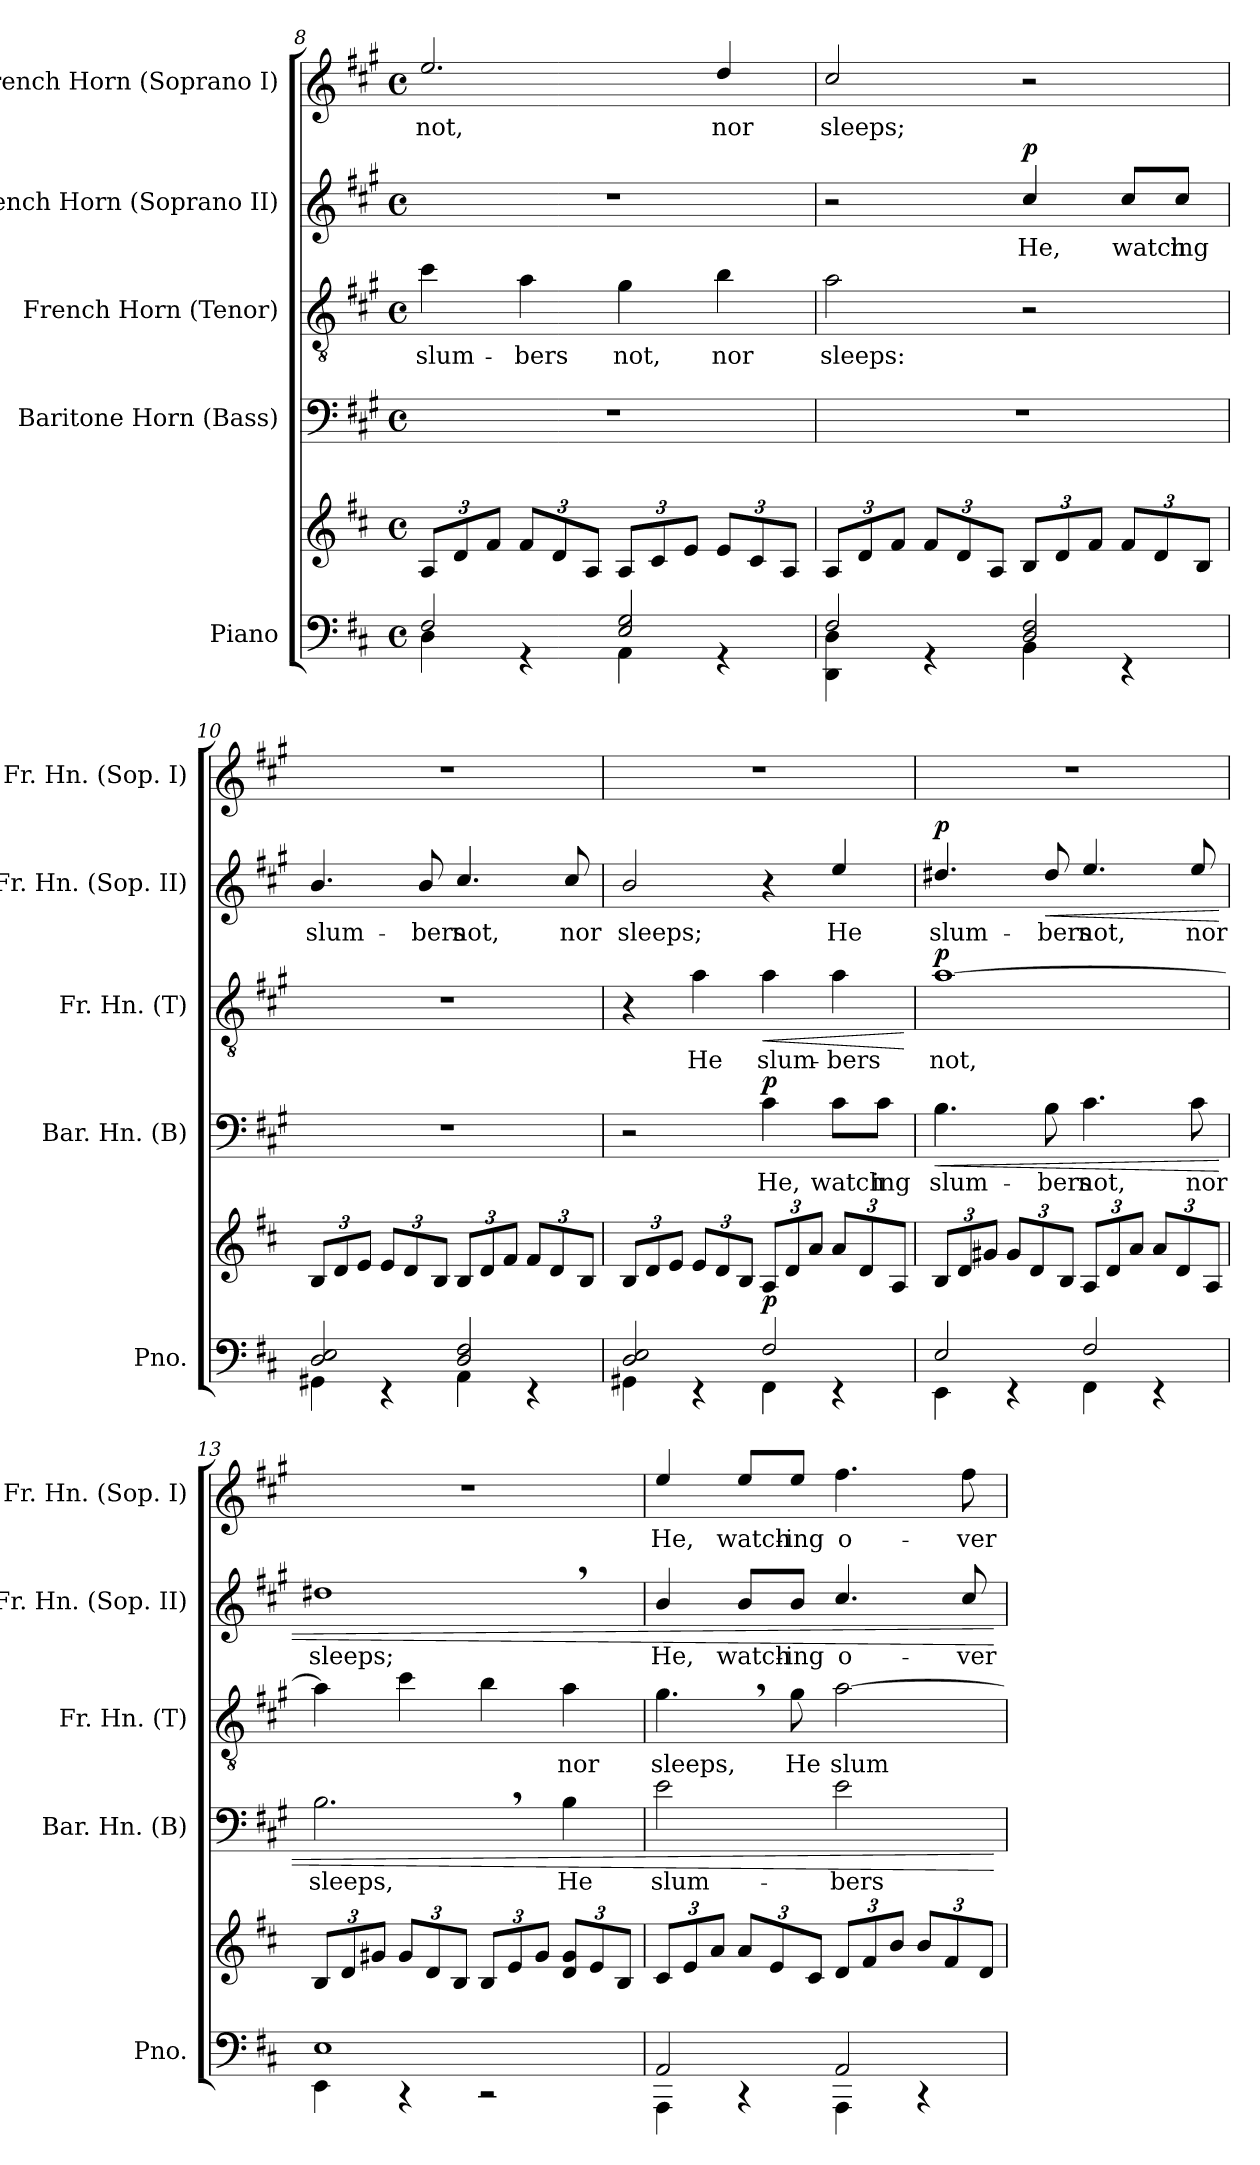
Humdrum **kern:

**kern	**kern	**dynam	**kern	**text	**dynam	**kern	**text	**dynam	**kern	**text	**dynam	**kern	**text
*part5	*part5	*part5	*part4	*part4	*part4	*part3	*part3	*part3	*part2	*part2	*part2	*part1	*part1
*staff6	*staff5	*staff5/6	*staff4	*staff4	*staff4	*staff3	*staff3	*staff3	*staff2	*staff2	*staff2	*staff1	*staff1
*I"Piano	*	*	*I"Baritone Horn (Bass)	*	*	*I"French Horn (Tenor)	*	*	*I"French Horn (Soprano II)	*	*	*I"French Horn (Soprano I)	*
*I'Pno.	*	*	*I'Bar. Hn. (B)	*	*	*I'Fr. Hn. (T)	*	*	*I'Fr. Hn. (Sop. II)	*	*	*I'Fr. Hn. (Sop. I)	*
!!LO:PB:g=z
*clefF4	*clefG2	*	*clefF4	*	*	*clefGv2	*	*	*clefG2	*	*	*clefG2	*
*	*	*	*ITrd4c7	*	*	*ITrd4c7	*	*	*ITrd4c7	*	*	*ITrd4c7	*
*k[f#c#]	*k[f#c#]	*	*k[f#c#]	*	*	*k[f#c#]	*	*	*k[f#c#]	*	*	*k[f#c#]	*
*M4/4	*M4/4	*	*M4/4	*	*	*M4/4	*	*	*M4/4	*	*	*M4/4	*
*met(c)	*met(c)	*	*met(c)	*	*	*met(c)	*	*	*met(c)	*	*	*met(c)	*
=8	=8	=8	=8	=8	=8	=8	=8	=8	=8	=8	=8	=8	=8
*^	*	*	*	*	*	*	*	*	*	*	*	*	*
*	*	*Xbrackettup	*	*	*	*	*	*	*	*	*	*	*	*
!	!	!	!	!	!	!	!	!LO:LY:b	!	!	!	!	!	!LO:LY:b
2F#/	4D\	12A/L	.	1r	.	.	4f#\	slum-	.	1r	.	.	2.a/	not,
.	.	12d/	.	.	.	.	.	.	.	.	.	.	.	.
.	.	12f#/J	.	.	.	.	.	.	.	.	.	.	.	.
!	!	!	!	!	!	!	!	!LO:LY:b	!	!	!	!	!	!
.	4r	12f#/L	.	.	.	.	4d\	-bers	.	.	.	.	.	.
.	.	12d/	.	.	.	.	.	.	.	.	.	.	.	.
.	.	12A/J	.	.	.	.	.	.	.	.	.	.	.	.
!	!	!	!	!	!	!	!	!LO:LY:b	!	!	!	!	!	!
2E/ 2G/	4AA\	12A/L	.	.	.	.	4c#\	not,	.	.	.	.	.	.
.	.	12c#/	.	.	.	.	.	.	.	.	.	.	.	.
.	.	12e/J	.	.	.	.	.	.	.	.	.	.	.	.
!	!	!	!	!	!	!	!	!LO:LY:b	!	!	!	!	!	!LO:LY:b
.	4r	12e/L	.	.	.	.	4e\	nor	.	.	.	.	4g/	nor
.	.	12c#/	.	.	.	.	.	.	.	.	.	.	.	.
.	.	12A/J	.	.	.	.	.	.	.	.	.	.	.	.
=9	=9	=9	=9	=9	=9	=9	=9	=9	=9	=9	=9	=9	=9	=9
!	!	!	!	!	!	!	!	!LO:LY:b	!	!	!	!	!	!LO:LY:b
2F#/	4DD\ 4D\	12A/L	.	1r	.	.	2d\	sleeps:	.	2r	.	.	2f#/	sleeps;
.	.	12d/	.	.	.	.	.	.	.	.	.	.	.	.
.	.	12f#/J	.	.	.	.	.	.	.	.	.	.	.	.
.	4r	12f#/L	.	.	.	.	.	.	.	.	.	.	.	.
.	.	12d/	.	.	.	.	.	.	.	.	.	.	.	.
.	.	12A/J	.	.	.	.	.	.	.	.	.	.	.	.
!	!	!	!	!	!	!	!	!	!	!	!LO:LY:b	!LO:DY:a	!	!
2D/ 2F#/	4BB\	12B/L	.	.	.	.	2r	.	.	4f#/	He,	p	2r	.
.	.	12d/	.	.	.	.	.	.	.	.	.	.	.	.
.	.	12f#/J	.	.	.	.	.	.	.	.	.	.	.	.
!	!	!	!	!	!	!	!	!	!	!	!LO:LY:b	!	!	!
.	4r	12f#/L	.	.	.	.	.	.	.	8f#/L	watch-	.	.	.
.	.	12d/	.	.	.	.	.	.	.	.	.	.	.	.
!	!	!	!	!	!	!	!	!	!	!	!LO:LY:b	!	!	!
.	.	.	.	.	.	.	.	.	.	8f#/J	-ing	.	.	.
.	.	12B/J	.	.	.	.	.	.	.	.	.	.	.	.
=10	=10	=10	=10	=10	=10	=10	=10	=10	=10	=10	=10	=10	=10	=10
!	!	!	!	!	!	!	!	!	!	!	!LO:LY:b	!	!	!
2D/ 2E/	4GG#X\	12B/L	.	1r	.	.	1r	.	.	4.e/	slum-	.	1r	.
.	.	12d/	.	.	.	.	.	.	.	.	.	.	.	.
.	.	12e/J	.	.	.	.	.	.	.	.	.	.	.	.
.	4r	12e/L	.	.	.	.	.	.	.	.	.	.	.	.
.	.	12d/	.	.	.	.	.	.	.	.	.	.	.	.
!	!	!	!	!	!	!	!	!	!	!	!LO:LY:b	!	!	!
.	.	.	.	.	.	.	.	.	.	8e/	-bers	.	.	.
.	.	12B/J	.	.	.	.	.	.	.	.	.	.	.	.
!	!	!	!	!	!	!	!	!	!	!	!LO:LY:b	!	!	!
2D/ 2F#/	4AA\	12B/L	.	.	.	.	.	.	.	4.f#/	not,	.	.	.
.	.	12d/	.	.	.	.	.	.	.	.	.	.	.	.
.	.	12f#/J	.	.	.	.	.	.	.	.	.	.	.	.
.	4r	12f#/L	.	.	.	.	.	.	.	.	.	.	.	.
.	.	12d/	.	.	.	.	.	.	.	.	.	.	.	.
!	!	!	!	!	!	!	!	!	!	!	!LO:LY:b	!	!	!
.	.	.	.	.	.	.	.	.	.	8f#/	nor	.	.	.
.	.	12B/J	.	.	.	.	.	.	.	.	.	.	.	.
=11	=11	=11	=11	=11	=11	=11	=11	=11	=11	=11	=11	=11	=11	=11
!	!	!	!	!	!	!	!	!	!	!	!LO:LY:b	!	!	!
2D/ 2E/	4GG#X\	12B/L	.	2r	.	.	4r	.	.	2e/	sleeps;	.	1r	.
.	.	12d/	.	.	.	.	.	.	.	.	.	.	.	.
.	.	12e/J	.	.	.	.	.	.	.	.	.	.	.	.
!	!	!	!	!	!	!	!	!LO:LY:b	!	!	!	!	!	!
.	4r	12e/L	.	.	.	.	4d\	He	.	.	.	.	.	.
.	.	12d/	.	.	.	.	.	.	.	.	.	.	.	.
.	.	12B/J	.	.	.	.	.	.	.	.	.	.	.	.
!	!	!	!LO:DY:b	!	!LO:LY:b	!LO:DY:a	!	!LO:LY:b	!LO:HP:b	!	!	!	!	!
2F#/	4FF#\	12A/L	p	4F#\	He,	p	4d\	slum-	<	4r	.	.	.	.
.	.	12d/	.	.	.	.	.	.	.	.	.	.	.	.
.	.	12a/J	.	.	.	.	.	.	.	.	.	.	.	.
!	!	!	!	!	!LO:LY:b	!	!	!LO:LY:b	!	!	!LO:LY:b	!	!	!
.	4r	12a/L	.	8F#\L	watch-	.	4d\	-bers	.	4a/	He	.	.	.
.	.	12d/	.	.	.	.	.	.	.	.	.	.	.	.
!	!	!	!	!	!LO:LY:b	!	!	!	!	!	!	!	!	!
.	.	.	.	8F#\J	-ing	.	.	.	.	.	.	.	.	.
.	.	12A/J	.	.	.	.	.	.	.	.	.	.	.	.
*v	*v	*	*	*	*	*	*	*	*	*	*	*	*	*
.	.	.	.	.	.	.	.	[	.	.	.	.	.
!!LO:LB:g=z
=12	=12	=12	=12	=12	=12	=12	=12	=12	=12	=12	=12	=12	=12
*^	*	*	*	*	*	*	*	*	*	*	*	*	*
!	!	!	!	!	!LO:LY:b	!LO:HP:b	!	!LO:LY:b	!LO:DY:b	!	!LO:LY:b	!LO:DY:a	!	!
2E/	4EE\	12B/L	.	4.E\	slum-	<	[1d	not,	p	4.g#X/	slum-	p	1r	.
.	.	12d/	.	.	.	.	.	.	.	.	.	.	.	.
.	.	12g#X/J	.	.	.	.	.	.	.	.	.	.	.	.
.	4r	12g#/L	.	.	.	.	.	.	.	.	.	.	.	.
.	.	12d/	.	.	.	.	.	.	.	.	.	.	.	.
!	!	!	!	!	!LO:LY:b	!	!	!	!	!	!LO:LY:b	!LO:HP:b	!	!
.	.	.	.	8E\	-bers	.	.	.	.	8g#/	-bers	<	.	.
.	.	12B/J	.	.	.	.	.	.	.	.	.	.	.	.
!	!	!	!	!	!LO:LY:b	!	!	!	!	!	!LO:LY:b	!	!	!
2F#/	4FF#\	12A/L	.	4.F#\	not,	.	.	.	.	4.a/	not,	.	.	.
.	.	12d/	.	.	.	.	.	.	.	.	.	.	.	.
.	.	12a/J	.	.	.	.	.	.	.	.	.	.	.	.
.	4r	12a/L	.	.	.	.	.	.	.	.	.	.	.	.
.	.	12d/	.	.	.	.	.	.	.	.	.	.	.	.
!	!	!	!	!	!LO:LY:b	!	!	!	!	!	!LO:LY:b	!	!	!
.	.	.	.	8F#\	nor	.	.	.	.	8a/	nor	.	.	.
.	.	12A/J	.	.	.	.	.	.	.	.	.	.	.	.
=13	=13	=13	=13	=13	=13	=13	=13	=13	=13	=13	=13	=13	=13	=13
!	!	!	!	!	!LO:LY:b	!	!	!	!	!	!LO:LY:b	!	!	!
1E	4EE\	12B/L	.	2.E,\	sleeps,	.	4d\]	.	.	1g#X,	sleeps;	.	1r	.
.	.	12d/	.	.	.	.	.	.	.	.	.	.	.	.
.	.	12g#X/J	.	.	.	.	.	.	.	.	.	.	.	.
.	4r	12g#/L	.	.	.	.	4f#\	.	.	.	.	.	.	.
.	.	12d/	.	.	.	.	.	.	.	.	.	.	.	.
.	.	12B/J	.	.	.	.	.	.	.	.	.	.	.	.
.	2r	12B/L	.	.	.	.	4e\	.	.	.	.	.	.	.
.	.	12e/	.	.	.	.	.	.	.	.	.	.	.	.
.	.	12g#/J	.	.	.	.	.	.	.	.	.	.	.	.
!	!	!	!	!	!LO:LY:b	!	!	!LO:LY:b	!	!	!	!	!	!
.	.	12d/ 12g#/L	.	4E\	He	.	4d\	nor	.	.	.	.	.	.
.	.	12e/	.	.	.	.	.	.	.	.	.	.	.	.
.	.	12B/J	.	.	.	.	.	.	.	.	.	.	.	.
=14	=14	=14	=14	=14	=14	=14	=14	=14	=14	=14	=14	=14	=14	=14
!	!	!	!	!	!LO:LY:b	!	!	!LO:LY:b	!	!	!LO:LY:b	!	!	!LO:LY:b
2AA/	4AAA\	12c#/L	.	2A\	slum-	.	4.c#,\	sleeps,	.	4e/	He,	.	4a/	He,
.	.	12e/	.	.	.	.	.	.	.	.	.	.	.	.
.	.	12a/J	.	.	.	.	.	.	.	.	.	.	.	.
!	!	!	!	!	!	!	!	!	!	!	!LO:LY:b	!	!	!LO:LY:b
.	4r	12a/L	.	.	.	.	.	.	.	8e/L	watch-	.	8a/L	watch-
.	.	12e/	.	.	.	.	.	.	.	.	.	.	.	.
!	!	!	!	!	!	!	!	!LO:LY:b	!	!	!LO:LY:b	!	!	!LO:LY:b
.	.	.	.	.	.	.	8c#\	He	.	8e/J	-ing	.	8a/J	-ing
.	.	12c#/J	.	.	.	.	.	.	.	.	.	.	.	.
!	!	!	!	!	!LO:LY:b	!	!	!LO:LY:b	!	!	!LO:LY:b	!	!	!LO:LY:b
2AA/	4AAA\	12d/L	.	2A\	-bers	.	[2d\	slum-	.	4.f#/	o-	.	4.b\	o-
.	.	12f#/	.	.	.	.	.	.	.	.	.	.	.	.
.	.	12b/J	.	.	.	.	.	.	.	.	.	.	.	.
.	4r	12b/L	.	.	.	.	.	.	.	.	.	.	.	.
.	.	12f#/	.	.	.	.	.	.	.	.	.	.	.	.
!	!	!	!	!	!	!	!	!	!	!	!LO:LY:b	!	!	!LO:LY:b
.	.	.	.	.	.	.	.	.	.	8f#/	-ver	.	8b\	-ver
.	.	12d/J	.	.	.	.	.	.	.	.	.	.	.	.
*v	*v	*	*	*	*	*	*	*	*	*	*	*	*	*
.	.	.	.	.	[	.	.	.	.	.	[	.	.
=	=	=	=	=	=	=	=	=	=	=	=	=	=
*-	*-	*-	*-	*-	*-	*-	*-	*-	*-	*-	*-	*-	*-
